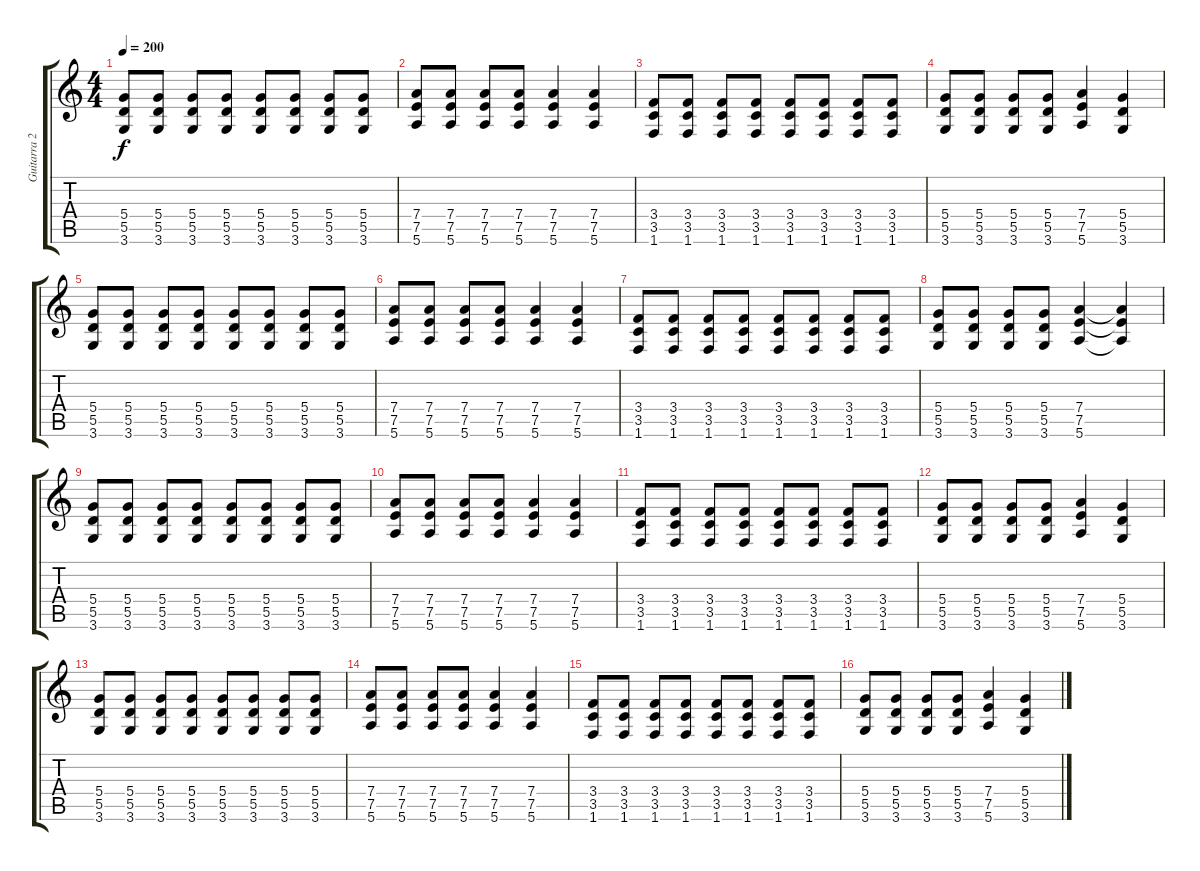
\track ("Guitarra 2" "Guitarra 2") {instrument distortionguitar}
\staff {score tabs}
\tuning (E4 B3 G3 D3 A2 E2) {hide}
\ts (4 4)
\tempo 200
\clef g2
\ks c
(5.4 5.5 3.6).8{dy f} (5.4 5.5 3.6).8 (5.4 5.5 3.6).8 (5.4 5.5 3.6).8 (5.4 5.5 3.6).8 (5.4 5.5 3.6).8 (5.4 5.5 3.6).8 (5.4 5.5 3.6).8 |
(7.4 7.5 5.6).8 (7.4 7.5 5.6).8 (7.4 7.5 5.6).8 (7.4 7.5 5.6).8 (7.4 7.5 5.6).4 (7.4 7.5 5.6).4 |
(3.4 3.5 1.6).8 (3.4 3.5 1.6).8 (3.4 3.5 1.6).8 (3.4 3.5 1.6).8 (3.4 3.5 1.6).8 (3.4 3.5 1.6).8 (3.4 3.5 1.6).8 (3.4 3.5 1.6).8 |
(5.4 5.5 3.6).8 (5.4 5.5 3.6).8 (5.4 5.5 3.6).8 (5.4 5.5 3.6).8 (7.4 7.5 5.6).4 (5.4 5.5 3.6).4 |
(5.4 5.5 3.6).8 (5.4 5.5 3.6).8 (5.4 5.5 3.6).8 (5.4 5.5 3.6).8 (5.4 5.5 3.6).8 (5.4 5.5 3.6).8 (5.4 5.5 3.6).8 (5.4 5.5 3.6).8 |
(7.4 7.5 5.6).8 (7.4 7.5 5.6).8 (7.4 7.5 5.6).8 (7.4 7.5 5.6).8 (7.4 7.5 5.6).4 (7.4 7.5 5.6).4 |
(3.4 3.5 1.6).8 (3.4 3.5 1.6).8 (3.4 3.5 1.6).8 (3.4 3.5 1.6).8 (3.4 3.5 1.6).8 (3.4 3.5 1.6).8 (3.4 3.5 1.6).8 (3.4 3.5 1.6).8 |
(5.4 5.5 3.6).8 (5.4 5.5 3.6).8 (5.4 5.5 3.6).8 (5.4 5.5 3.6).8 (7.4 7.5 5.6).4 (7.4{t} 7.5{t} 5.6{t}).4 |
(5.4 5.5 3.6).8 (5.4 5.5 3.6).8 (5.4 5.5 3.6).8 (5.4 5.5 3.6).8 (5.4 5.5 3.6).8 (5.4 5.5 3.6).8 (5.4 5.5 3.6).8 (5.4 5.5 3.6).8 |
(7.4 7.5 5.6).8 (7.4 7.5 5.6).8 (7.4 7.5 5.6).8 (7.4 7.5 5.6).8 (7.4 7.5 5.6).4 (7.4 7.5 5.6).4 |
(3.4 3.5 1.6).8 (3.4 3.5 1.6).8 (3.4 3.5 1.6).8 (3.4 3.5 1.6).8 (3.4 3.5 1.6).8 (3.4 3.5 1.6).8 (3.4 3.5 1.6).8 (3.4 3.5 1.6).8 |
(5.4 5.5 3.6).8 (5.4 5.5 3.6).8 (5.4 5.5 3.6).8 (5.4 5.5 3.6).8 (7.4 7.5 5.6).4 (5.4 5.5 3.6).4 |
(5.4 5.5 3.6).8 (5.4 5.5 3.6).8 (5.4 5.5 3.6).8 (5.4 5.5 3.6).8 (5.4 5.5 3.6).8 (5.4 5.5 3.6).8 (5.4 5.5 3.6).8 (5.4 5.5 3.6).8 |
(7.4 7.5 5.6).8 (7.4 7.5 5.6).8 (7.4 7.5 5.6).8 (7.4 7.5 5.6).8 (7.4 7.5 5.6).4 (7.4 7.5 5.6).4 |
(3.4 3.5 1.6).8 (3.4 3.5 1.6).8 (3.4 3.5 1.6).8 (3.4 3.5 1.6).8 (3.4 3.5 1.6).8 (3.4 3.5 1.6).8 (3.4 3.5 1.6).8 (3.4 3.5 1.6).8 |
(5.4 5.5 3.6).8 (5.4 5.5 3.6).8 (5.4 5.5 3.6).8 (5.4 5.5 3.6).8 (7.4 7.5 5.6).4 (5.4 5.5 3.6).4
